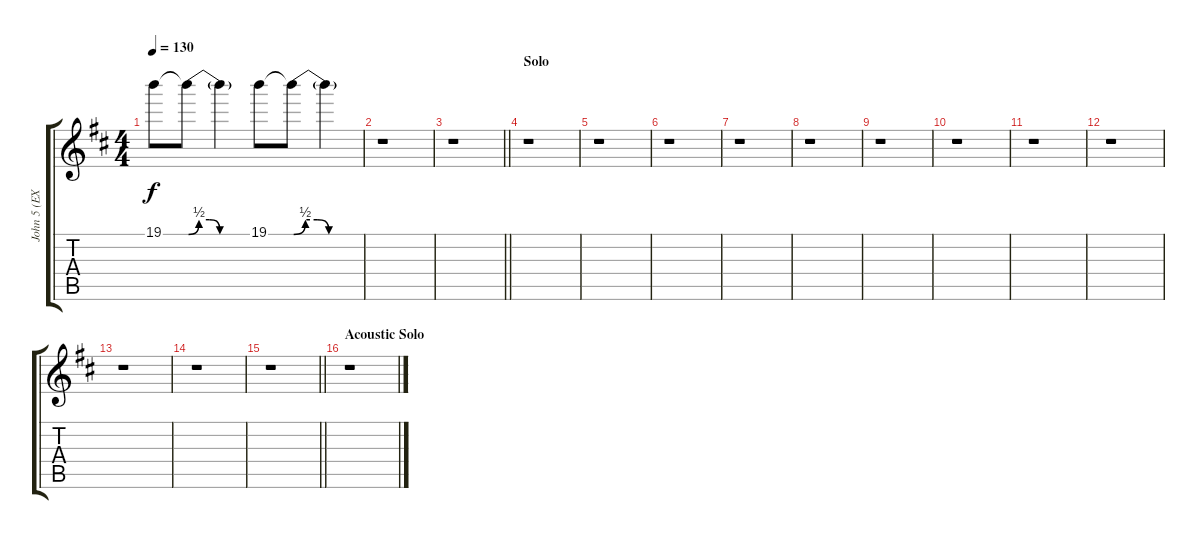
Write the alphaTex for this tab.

\track ("John 5 (EXTRA)" "John 5 (EX") {instrument overdrivenguitar}
\staff {score tabs}
\tuning (E4 B3 G3 D3 A2 B1) {hide}
\ts (4 4)
\tempo 130
\clef g2
\ks d
19.1.8{dy f} 19.1{be (custom 0 0 10 2 20 2 30 0 60 0) t}.8 19.1{t}.4 19.1.8 19.1{be (custom 0 0 10 2 20 2 30 0 60 0) t}.8 19.1{t}.4 |
r.1 |
\barLineRight lightlight
r.1 |
\section ("" "Solo")
r.1 |
r.1 |
r.1 |
r.1 |
r.1 |
r.1 |
r.1 |
r.1 |
r.1 |
r.1 |
r.1 |
\barLineRight lightlight
r.1 |
\section ("" "Acoustic Solo")
r.1
